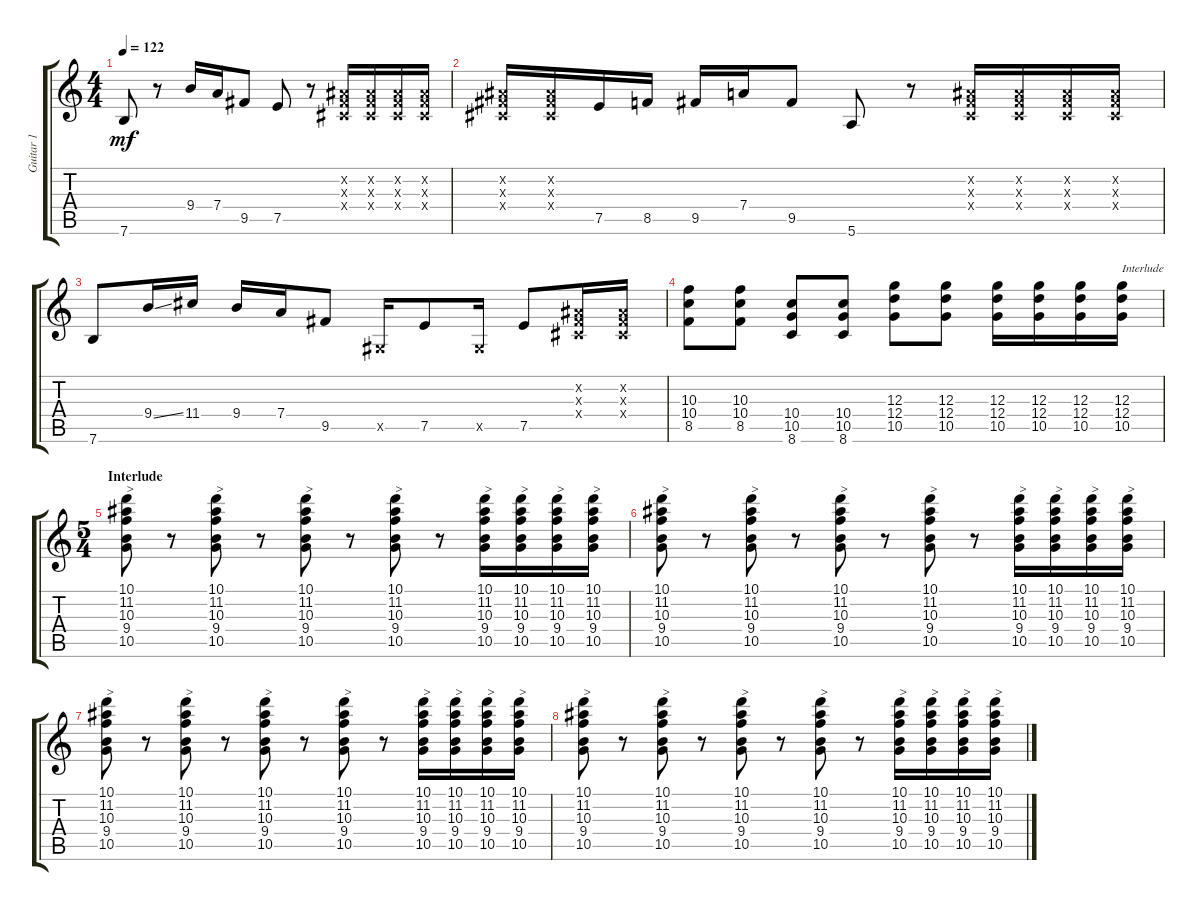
\track ("Guitar 1" "Guitar 1") {instrument distortionguitar}
\staff {score tabs}
\tuning (E4 B3 G3 D3 A2 E2) {hide}
\ts (4 4)
\tempo 122
\clef g2
\ks c
7.6.8{dy mf} r.8 9.4.16 7.4.16 9.5.8 7.5.8 r.8 (-1.2{x} -1.3{x} -1.4{x}).16 (-1.2{x} -1.3{x} -1.4{x}).16 (-1.2{x} -1.3{x} -1.4{x}).16 (-1.2{x} -1.3{x} -1.4{x}).16 |
(-1.2{x} -1.3{x} -1.4{x}).16 (-1.2{x} -1.3{x} -1.4{x}).16 7.5.16 8.5.16 9.5.16 7.4.16 9.5.8 5.6.8 r.8 (-1.2{x} -1.3{x} -1.4{x}).16 (-1.2{x} -1.3{x} -1.4{x}).16 (-1.2{x} -1.3{x} -1.4{x}).16 (-1.2{x} -1.3{x} -1.4{x}).16 |
7.6.8 9.4{ss}.16 11.4.16 9.4.16 7.4.16 9.5.8 -1.5{x}.16 7.5.8 -1.5{x}.16 7.5.8 (-1.2{x} -1.3{x} -1.4{x}).16 (-1.2{x} -1.3{x} -1.4{x}).16 |
(10.3 10.4 8.5).8 (10.3 10.4 8.5).8 (10.4 10.5 8.6).8 (10.4 10.5 8.6).8 (12.3 12.4 10.5).8 (12.3 12.4 10.5).8 (12.3 12.4 10.5).16 (12.3 12.4 10.5).16 (12.3 12.4 10.5).16 (12.3 12.4 10.5).16{txt "Interlude"} |
\ts (5 4)
\section ("" "Interlude")
(10.1 11.2 10.3 9.4 10.5).8{txt ">"} r.8 (10.1 11.2 10.3 9.4 10.5).8{txt ">"} r.8 (10.1 11.2 10.3 9.4 10.5).8{txt ">"} r.8 (10.1 11.2 10.3 9.4 10.5).8{txt ">"} r.8 (10.1 11.2 10.3 9.4 10.5).16{txt ">"} (10.1 11.2 10.3 9.4 10.5).16{txt ">"} (10.1 11.2 10.3 9.4 10.5).16{txt ">"} (10.1 11.2 10.3 9.4 10.5).16{txt ">"} |
(10.1 11.2 10.3 9.4 10.5).8{txt ">"} r.8 (10.1 11.2 10.3 9.4 10.5).8{txt ">"} r.8 (10.1 11.2 10.3 9.4 10.5).8{txt ">"} r.8 (10.1 11.2 10.3 9.4 10.5).8{txt ">"} r.8 (10.1 11.2 10.3 9.4 10.5).16{txt ">"} (10.1 11.2 10.3 9.4 10.5).16{txt ">"} (10.1 11.2 10.3 9.4 10.5).16{txt ">"} (10.1 11.2 10.3 9.4 10.5).16{txt ">"} |
(10.1 11.2 10.3 9.4 10.5).8{txt ">"} r.8 (10.1 11.2 10.3 9.4 10.5).8{txt ">"} r.8 (10.1 11.2 10.3 9.4 10.5).8{txt ">"} r.8 (10.1 11.2 10.3 9.4 10.5).8{txt ">"} r.8 (10.1 11.2 10.3 9.4 10.5).16{txt ">"} (10.1 11.2 10.3 9.4 10.5).16{txt ">"} (10.1 11.2 10.3 9.4 10.5).16{txt ">"} (10.1 11.2 10.3 9.4 10.5).16{txt ">"} |
(10.1 11.2 10.3 9.4 10.5).8{txt ">"} r.8 (10.1 11.2 10.3 9.4 10.5).8{txt ">"} r.8 (10.1 11.2 10.3 9.4 10.5).8{txt ">"} r.8 (10.1 11.2 10.3 9.4 10.5).8{txt ">"} r.8 (10.1 11.2 10.3 9.4 10.5).16{txt ">"} (10.1 11.2 10.3 9.4 10.5).16{txt ">"} (10.1 11.2 10.3 9.4 10.5).16{txt ">"} (10.1 11.2 10.3 9.4 10.5).16{txt ">"}
